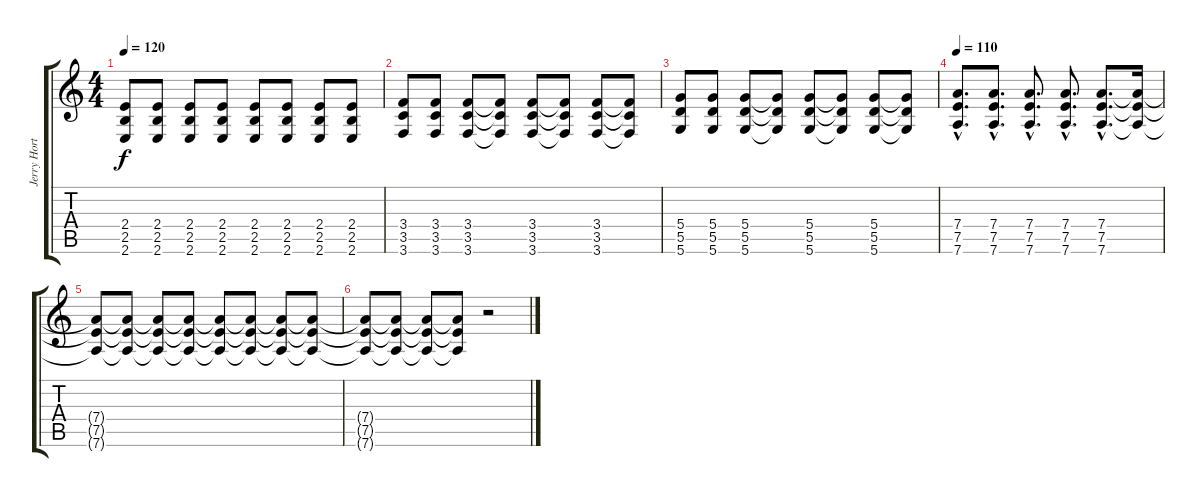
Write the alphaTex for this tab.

\track ("Jerry Horton (Guitar)" "Jerry Hort") {instrument distortionguitar}
\staff {score tabs}
\tuning (E4 B3 G3 D3 A2 D2) {hide}
\ts (4 4)
\tempo 120
\clef g2
\ks c
(2.4 2.5 2.6).8{dy f} (2.4 2.5 2.6).8 (2.4 2.5 2.6).8 (2.4 2.5 2.6).8 (2.4 2.5 2.6).8 (2.4 2.5 2.6).8 (2.4 2.5 2.6).8 (2.4 2.5 2.6).8 |
(3.4 3.5 3.6).8 (3.4 3.5 3.6).8 (3.4 3.5 3.6).8 (3.4{t} 3.5{t} 3.6{t}).8 (3.4 3.5 3.6).8 (3.4{t} 3.5{t} 3.6{t}).8 (3.4 3.5 3.6).8 (3.4{t} 3.5{t} 3.6{t}).8 |
(5.4 5.5 5.6).8 (5.4 5.5 5.6).8 (5.4 5.5 5.6).8 (5.4{t} 5.5{t} 5.6{t}).8 (5.4 5.5 5.6).8 (5.4{t} 5.5{t} 5.6{t}).8 (5.4 5.5 5.6).8 (5.4{t} 5.5{t} 5.6{t}).8 |
\tempo 110
(7.4{hac} 7.5{hac} 7.6{hac}).8{d} (7.4{hac} 7.5{hac} 7.6{hac}).8{d} (7.4{hac} 7.5{hac} 7.6{hac}).8{d} (7.4{hac} 7.5{hac} 7.6{hac}).8{d} (7.4{hac} 7.5{hac} 7.6{hac}).8{d} (7.4{t} 7.5{t} 7.6{t}).16 |
(7.4{t} 7.5{t} 7.6{t}).8 (7.4{t} 7.5{t} 7.6{t}).8 (7.4{t} 7.5{t} 7.6{t}).8 (7.4{t} 7.5{t} 7.6{t}).8 (7.4{t} 7.5{t} 7.6{t}).8 (7.4{t} 7.5{t} 7.6{t}).8 (7.4{t} 7.5{t} 7.6{t}).8 (7.4{t} 7.5{t} 7.6{t}).8 |
(7.4{t} 7.5{t} 7.6{t}).8 (7.4{t} 7.5{t} 7.6{t}).8 (7.4{t} 7.5{t} 7.6{t}).8 (7.4{t} 7.5{t} 7.6{t}).8 r.2
